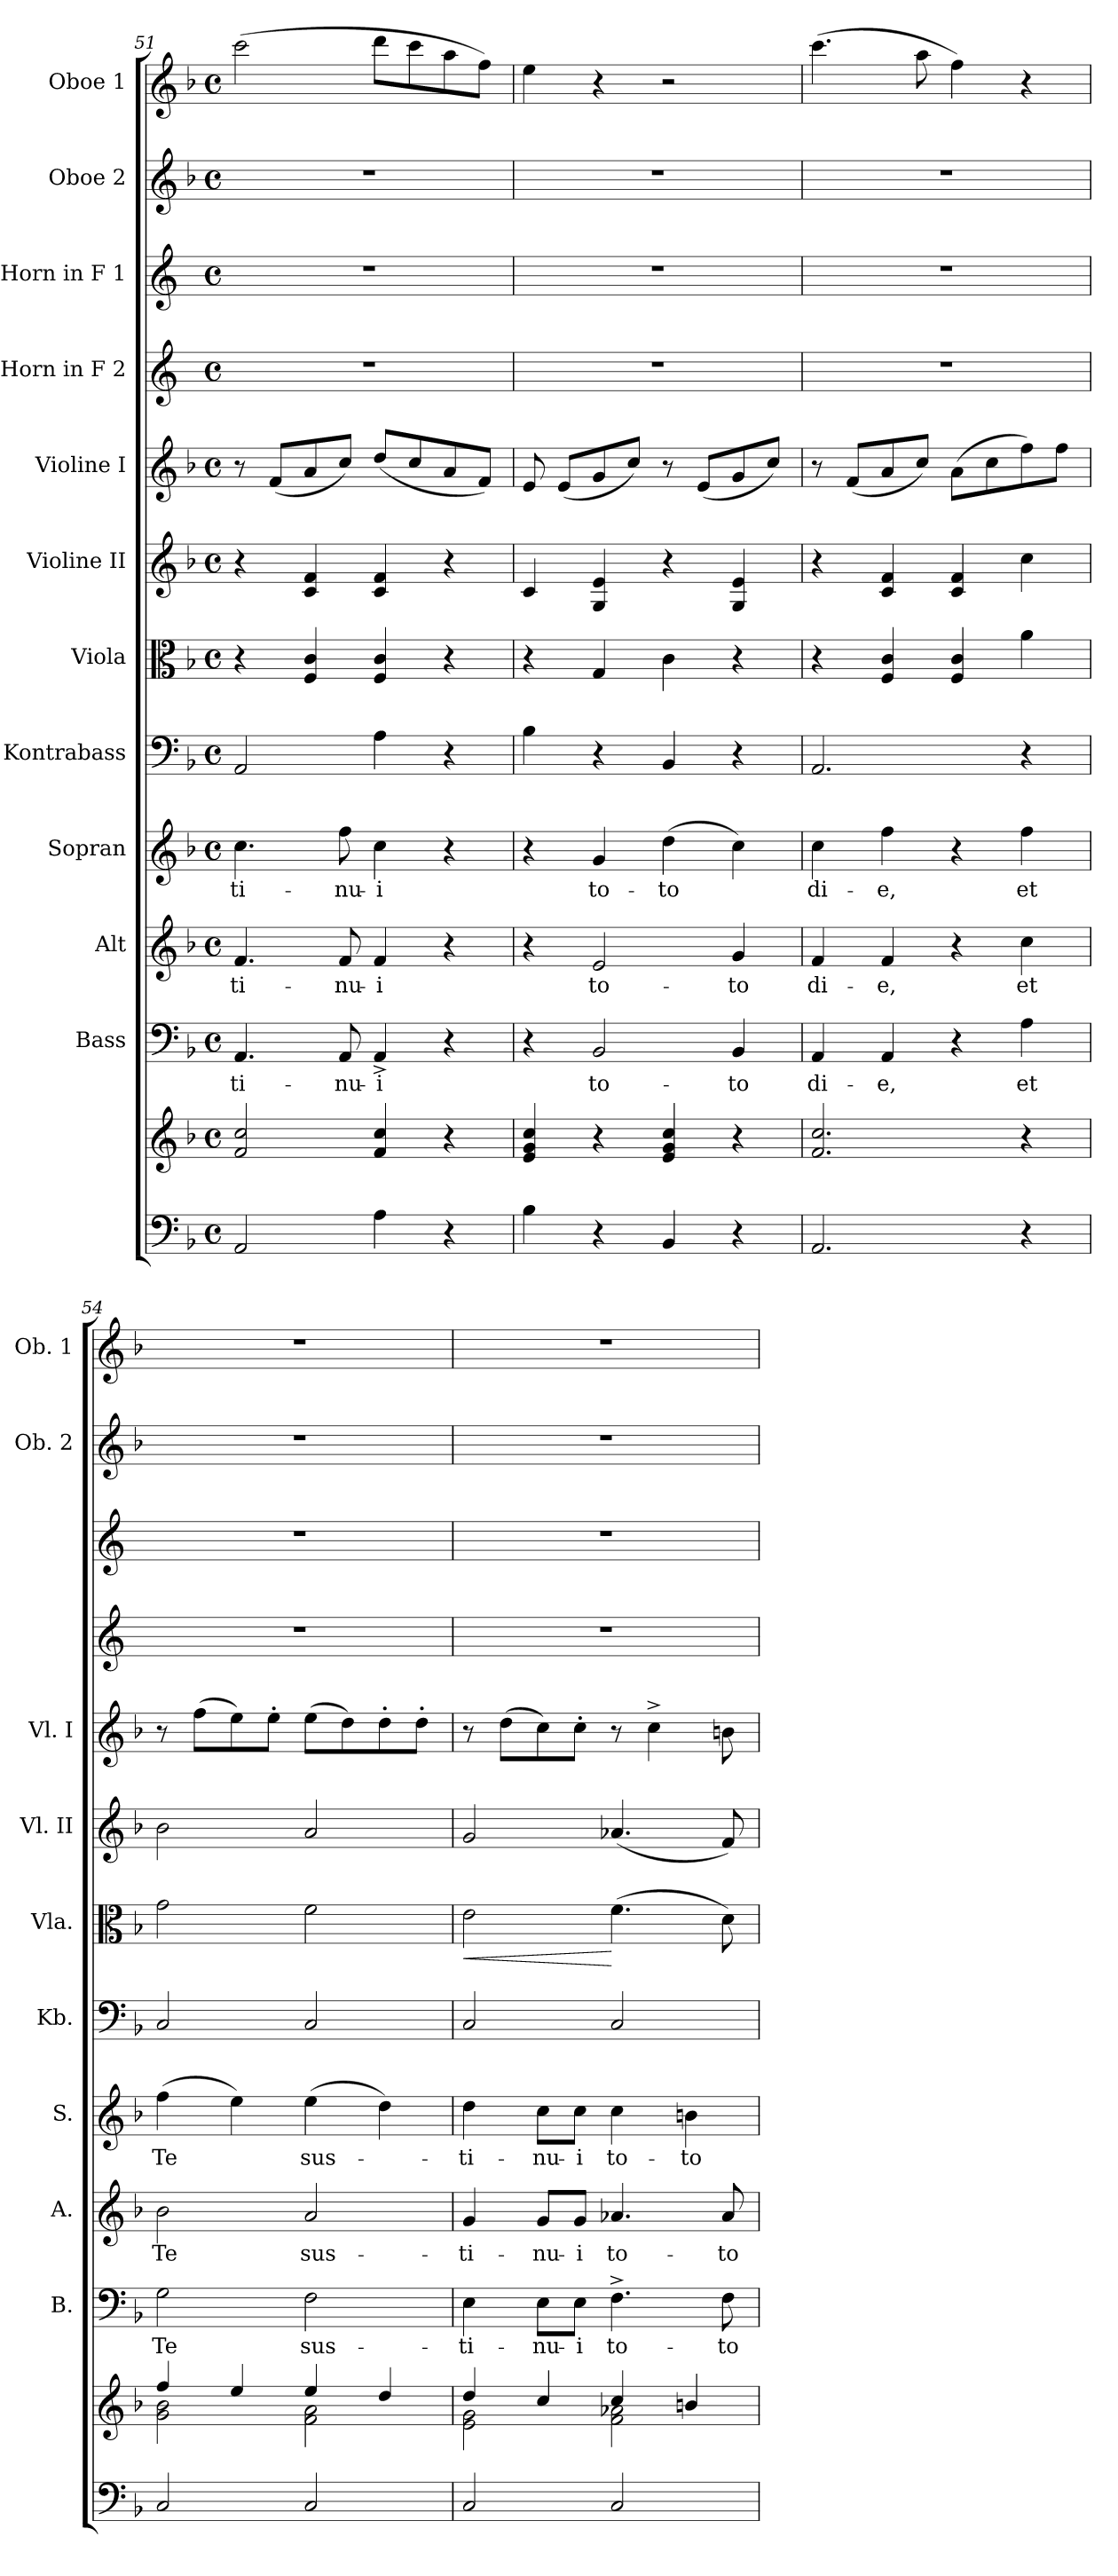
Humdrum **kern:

**kern	**kern	**kern	**text	**kern	**text	**kern	**text	**kern	**kern	**dynam	**kern	**kern	**kern	**kern	**kern	**kern
*part12	*part12	*part11	*part11	*part10	*part10	*part9	*part9	*part8	*part7	*part7	*part6	*part5	*part4	*part3	*part2	*part1
*staff13	*staff12	*staff11	*staff11	*staff10	*staff10	*staff9	*staff9	*staff8	*staff7	*staff7	*staff6	*staff5	*staff4	*staff3	*staff2	*staff1
*	*	*I"Bass	*	*I"Alt	*	*I"Sopran	*	*I"Kontrabass	*I"Viola	*	*I"Violine II	*I"Violine I	*I"Horn in F 2	*I"Horn in F 1	*I"Oboe 2	*I"Oboe 1
*	*	*I'B.	*	*I'A.	*	*I'S.	*	*I'Kb.	*I'Vla.	*	*I'Vl. II	*I'Vl. I	*	*	*I'Ob. 2	*I'Ob. 1
!!LO:PB:g=z
*clefF4	*clefG2	*clefF4	*	*clefG2	*	*clefG2	*	*clefF4	*clefC3	*	*clefG2	*clefG2	*clefG2	*clefG2	*clefG2	*clefG2
*	*	*	*	*	*	*	*	*ITrd7c12	*	*	*	*	*ITrd4c7	*ITrd4c7	*	*
*k[b-]	*k[b-]	*k[b-]	*	*k[b-]	*	*k[b-]	*	*k[b-]	*k[b-]	*	*k[b-]	*k[b-]	*k[b-]	*k[b-]	*k[b-]	*k[b-]
*F:	*F:	*F:	*	*F:	*	*F:	*	*F:	*F:	*	*F:	*F:	*F:	*F:	*F:	*F:
*M4/4	*M4/4	*M4/4	*	*M4/4	*	*M4/4	*	*M4/4	*M4/4	*	*M4/4	*M4/4	*M4/4	*M4/4	*M4/4	*M4/4
*met(c)	*met(c)	*met(c)	*	*met(c)	*	*met(c)	*	*met(c)	*met(c)	*	*met(c)	*met(c)	*met(c)	*met(c)	*met(c)	*met(c)
=51	=51	=51	=51	=51	=51	=51	=51	=51	=51	=51	=51	=51	=51	=51	=51	=51
!	!	!	!LO:LY:b	!	!LO:LY:b	!	!LO:LY:b	!	!	!	!	!	!	!	!	!
2AA/	2f/ 2cc/	4.AA/	-ti-	4.f/	-ti-	4.cc\	-ti-	2AAA/	4r	.	4r	8r	1r	1r	1r	(>2ccc\
.	.	.	.	.	.	.	.	.	.	.	.	(<8f/L	.	.	.	.
.	.	.	.	.	.	.	.	.	4F/ 4c/	.	4c/ 4f/	8a/	.	.	.	.
!	!	!	!LO:LY:b	!	!LO:LY:b	!	!LO:LY:b	!	!	!	!	!	!	!	!	!
.	.	8AA/	-nu-	8f/	-nu-	8ff\	-nu-	.	.	.	.	8cc/J)	.	.	.	.
!	!	!	!LO:LY:b	!	!LO:LY:b	!	!LO:LY:b	!	!	!	!	!	!	!	!	!
4A\	4f/ 4cc/	4AA^>/	-i	4f/	-i	4cc\	-i	4AA\	4F/ 4c/	.	4c/ 4f/	(<8dd/L	.	.	.	8ddd\L
.	.	.	.	.	.	.	.	.	.	.	.	8cc/	.	.	.	8ccc\
4r	4r	4r	.	4r	.	4r	.	4r	4r	.	4r	8a/	.	.	.	8aa\
.	.	.	.	.	.	.	.	.	.	.	.	8f/J)	.	.	.	8ff\J)
=52	=52	=52	=52	=52	=52	=52	=52	=52	=52	=52	=52	=52	=52	=52	=52	=52
4B-\	4e/ 4g/ 4cc/	4r	.	4r	.	4r	.	4BB-\	4r	.	4c/	8e/	1r	1r	1r	4ee\
.	.	.	.	.	.	.	.	.	.	.	.	(<8e/L	.	.	.	.
!	!	!	!LO:LY:b	!	!LO:LY:b	!	!LO:LY:b	!	!	!	!	!	!	!	!	!
4r	4r	2BB-/	to-	2e/	to-	4g/	to-	4r	4G/	.	4G/ 4e/	8g/	.	.	.	4r
.	.	.	.	.	.	.	.	.	.	.	.	8cc/J)	.	.	.	.
!	!	!	!	!	!	!	!LO:LY:b	!	!	!	!	!	!	!	!	!
4BB-/	4e/ 4g/ 4cc/	.	.	.	.	(>4dd\	-to	4BBB-/	4c\	.	4r	8r	.	.	.	2r
.	.	.	.	.	.	.	.	.	.	.	.	(<8e/L	.	.	.	.
!	!	!	!LO:LY:b	!	!LO:LY:b	!	!	!	!	!	!	!	!	!	!	!
4r	4r	4BB-/	-to	4g/	-to	4cc\)	.	4r	4r	.	4G/ 4e/	8g/	.	.	.	.
.	.	.	.	.	.	.	.	.	.	.	.	8cc/J)	.	.	.	.
=53	=53	=53	=53	=53	=53	=53	=53	=53	=53	=53	=53	=53	=53	=53	=53	=53
!	!	!	!LO:LY:b	!	!LO:LY:b	!	!LO:LY:b	!	!	!	!	!	!	!	!	!
2.AA/	2.f/ 2.cc/	4AA/	di-	4f/	di-	4cc\	di-	2.AAA/	4r	.	4r	8r	1r	1r	1r	(>4.ccc\
.	.	.	.	.	.	.	.	.	.	.	.	(<8f/L	.	.	.	.
!	!	!	!LO:LY:b	!	!LO:LY:b	!	!LO:LY:b	!	!	!	!	!	!	!	!	!
.	.	4AA/	-e,	4f/	-e,	4ff\	-e,	.	4F/ 4c/	.	4c/ 4f/	8a/	.	.	.	.
.	.	.	.	.	.	.	.	.	.	.	.	8cc/J)	.	.	.	8aa\
.	.	4r	.	4r	.	4r	.	.	4F/ 4c/	.	4c/ 4f/	(>8a\L	.	.	.	4ff\)
.	.	.	.	.	.	.	.	.	.	.	.	8cc\	.	.	.	.
!	!	!	!LO:LY:b	!	!LO:LY:b	!	!LO:LY:b	!	!	!	!	!	!	!	!	!
4r	4r	4A\	et	4cc\	et	4ff\	et	4r	4a\	.	4cc\	8ff\)	.	.	.	4r
.	.	.	.	.	.	.	.	.	.	.	.	8ff\J	.	.	.	.
=54	=54	=54	=54	=54	=54	=54	=54	=54	=54	=54	=54	=54	=54	=54	=54	=54
*	*^	*	*	*	*	*	*	*	*	*	*	*	*	*	*	*
!	!	!	!	!LO:LY:b	!	!LO:LY:b	!	!LO:LY:b	!	!	!	!	!	!	!	!	!
2C/	4ff/	2g\ 2b-\	2G\	Te	2b-\	Te	(>4ff\	Te	2CC/	2g\	.	2b-\	8r	1r	1r	1r	1r
.	.	.	.	.	.	.	.	.	.	.	.	.	(>8ff\L	.	.	.	.
.	4ee/	.	.	.	.	.	4ee\)	.	.	.	.	.	8ee\)	.	.	.	.
.	.	.	.	.	.	.	.	.	.	.	.	.	8ee'>\J	.	.	.	.
!	!	!	!	!LO:LY:b	!	!LO:LY:b	!	!LO:LY:b	!	!	!	!	!	!	!	!	!
2C/	4ee/	2f\ 2a\	2F\	sus-	2a/	sus-	(>4ee\	sus-	2CC/	2f\	.	2a/	(>8ee\L	.	.	.	.
.	.	.	.	.	.	.	.	.	.	.	.	.	8dd\)	.	.	.	.
.	4dd/	.	.	.	.	.	4dd\)	.	.	.	.	.	8dd'>\	.	.	.	.
.	.	.	.	.	.	.	.	.	.	.	.	.	8dd'>\J	.	.	.	.
=55	=55	=55	=55	=55	=55	=55	=55	=55	=55	=55	=55	=55	=55	=55	=55	=55	=55
!	!	!	!	!LO:LY:b	!	!LO:LY:b	!	!LO:LY:b	!	!	!LO:HP:b	!	!	!	!	!	!
2C/	4dd/	2e\ 2g\	4E\	-ti-	4g/	-ti-	4dd\	-ti-	2CC/	2e\	<	2g/	8r	1r	1r	1r	1r
.	.	.	.	.	.	.	.	.	.	.	.	.	(>8dd\L	.	.	.	.
!	!	!	!	!LO:LY:b	!	!LO:LY:b	!	!LO:LY:b	!	!	!	!	!	!	!	!	!
.	4cc/	.	8E\L	-nu-	8g/L	-nu-	8cc\L	-nu-	.	.	.	.	8cc\)	.	.	.	.
!	!	!	!	!LO:LY:b	!	!LO:LY:b	!	!LO:LY:b	!	!	!	!	!	!	!	!	!
.	.	.	8E\J	-i	8g/J	-i	8cc\J	-i	.	.	.	.	8cc'>\J	.	.	.	.
!	!	!	!	!LO:LY:b	!	!LO:LY:b	!	!LO:LY:b	!	!	!	!	!	!	!	!	!
2C/	4cc/	2f\ 2a-X\	4.F^>\	to-	4.a-X/	to-	4cc\	to-	2CC/	(>4.f\	[	(<4.a-X/	8r	.	.	.	.
.	.	.	.	.	.	.	.	.	.	.	.	.	4cc^>\	.	.	.	.
!	!	!	!	!	!	!	!	!LO:LY:b	!	!	!	!	!	!	!	!	!
.	4bn/	.	.	.	.	.	4bn\	-to	.	.	.	.	.	.	.	.	.
!	!	!	!	!LO:LY:b	!	!LO:LY:b	!	!	!	!	!	!	!	!	!	!	!
.	.	.	8F\	-to	8a-/	-to	.	.	.	8d\)	.	8f/)	8bn\	.	.	.	.
*	*v	*v	*	*	*	*	*	*	*	*	*	*	*	*	*	*	*
=	=	=	=	=	=	=	=	=	=	=	=	=	=	=	=	=
*-	*-	*-	*-	*-	*-	*-	*-	*-	*-	*-	*-	*-	*-	*-	*-	*-
